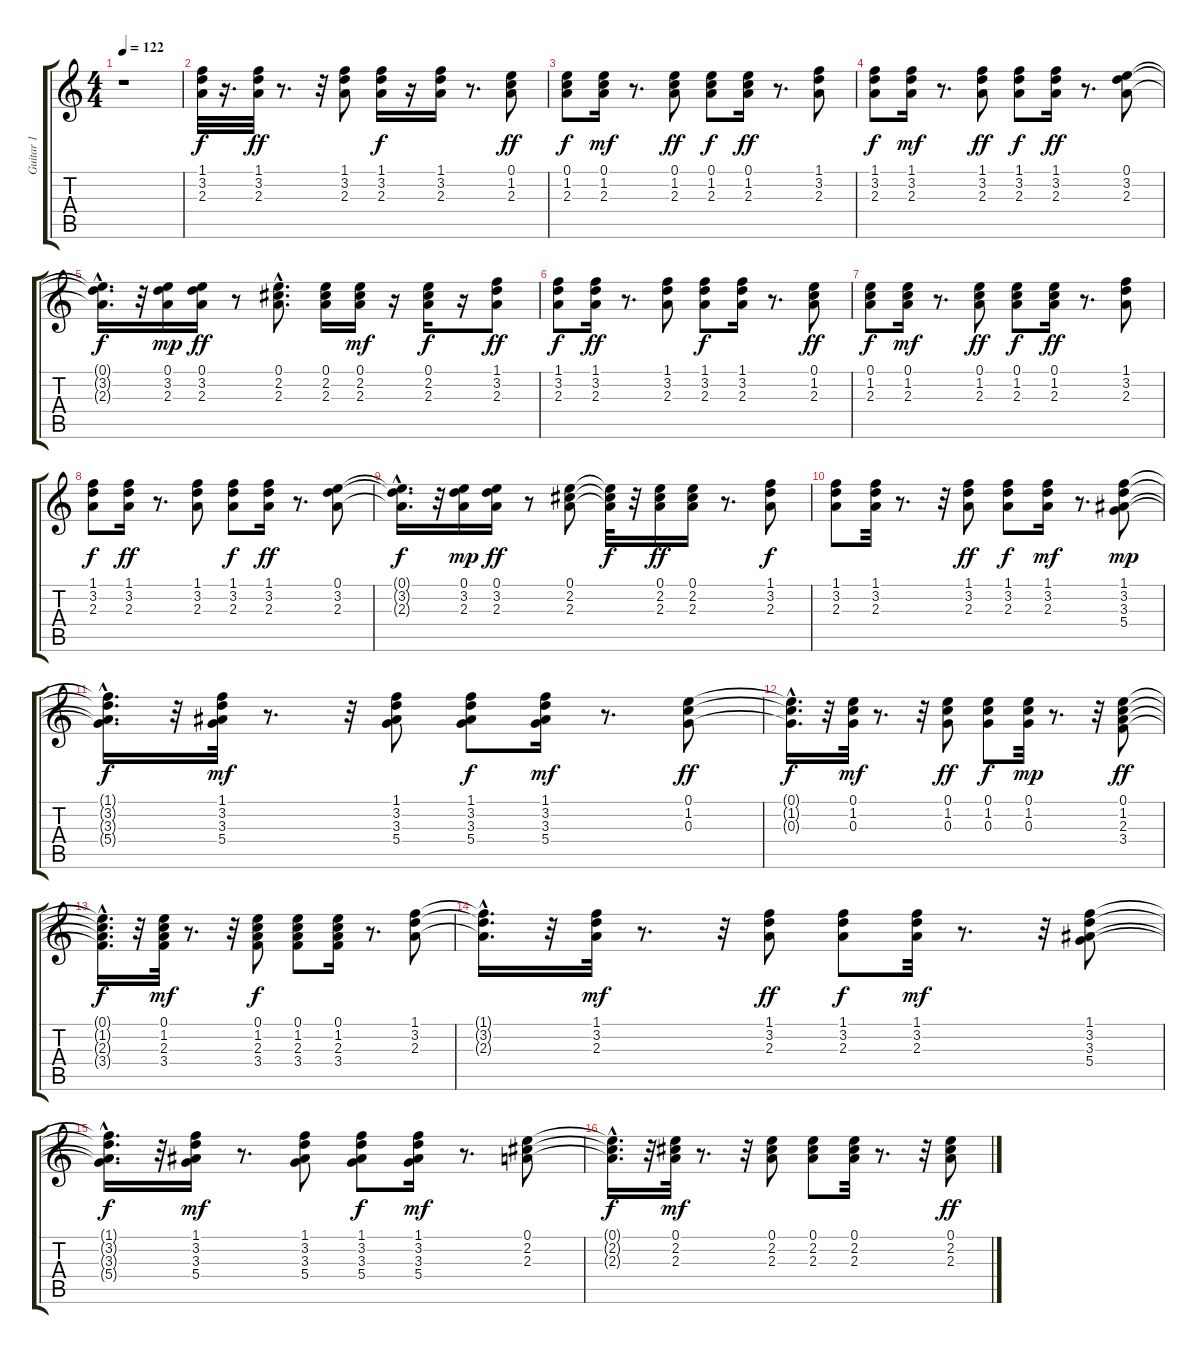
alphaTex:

\track ("Guitar 1" "Guitar 1") {instrument acousticguitarsteel}
\staff {score tabs}
\tuning (E4 B3 G3 D3 A2 E2) {hide}
\ts (4 4)
\tempo 122
\clef g2
\ks c
r.1{dy f instrument acousticguitarsteel} |
(1.1 3.2 2.3).32 r.16{d} (1.1 3.2 2.3).32{dy ff} r.8{d} r.32 (1.1 3.2 2.3).8 (1.1 3.2 2.3).16{dy f} r.16 (1.1 3.2 2.3).16 r.8{d} (0.1 1.2 2.3).8{dy ff} |
(0.1 1.2 2.3).8{dy f} (0.1 1.2 2.3).16{dy mf} r.8{d} (0.1 1.2 2.3).8{dy ff} (0.1 1.2 2.3).8{dy f} (0.1 1.2 2.3).16{dy ff} r.8{d} (1.1 3.2 2.3).8 |
(1.1 3.2 2.3).8{dy f} (1.1 3.2 2.3).16{dy mf} r.8{d} (1.1 3.2 2.3).8{dy ff} (1.1 3.2 2.3).8{dy f} (1.1 3.2 2.3).16{dy ff} r.8{d} (0.1 3.2 2.3).8 |
(0.1{hac t} 3.2{hac t} 2.3{hac t}).16{d dy f} r.32 (0.1 3.2 2.3).16{dy mp} (0.1 3.2 2.3).16{dy ff} r.8 (0.1{hac} 2.2{hac} 2.3{hac}).8{d} (0.1 2.2 2.3).16 (0.1 2.2 2.3).16{dy mf} r.16 (0.1 2.2 2.3).16{dy f} r.16 (1.1 3.2 2.3).8{dy ff} |
(1.1 3.2 2.3).8{dy f} (1.1 3.2 2.3).16{dy ff} r.8{d} (1.1 3.2 2.3).8 (1.1 3.2 2.3).8{dy f} (1.1 3.2 2.3).16 r.8{d} (0.1 1.2 2.3).8{dy ff} |
(0.1 1.2 2.3).8{dy f} (0.1 1.2 2.3).16{dy mf} r.8{d} (0.1 1.2 2.3).8{dy ff} (0.1 1.2 2.3).8{dy f} (0.1 1.2 2.3).16{dy ff} r.8{d} (1.1 3.2 2.3).8 |
(1.1 3.2 2.3).8{dy f} (1.1 3.2 2.3).16{dy ff} r.8{d} (1.1 3.2 2.3).8 (1.1 3.2 2.3).8{dy f} (1.1 3.2 2.3).16{dy ff} r.8{d} (0.1 3.2 2.3).8 |
(0.1{hac t} 3.2{hac t} 2.3{hac t}).16{d dy f} r.32 (0.1 3.2 2.3).16{dy mp} (0.1 3.2 2.3).16{dy ff} r.8 (0.1 2.2 2.3).8 (0.1{t} 2.2{t} 2.3{t}).32{dy f} r.32 (0.1 2.2 2.3).16{dy ff} (0.1 2.2 2.3).16 r.8{d} (1.1 3.2 2.3).8{dy f} |
(1.1 3.2 2.3).8 (1.1 3.2 2.3).32 r.8{d} r.32 (1.1 3.2 2.3).8{dy ff} (1.1 3.2 2.3).8{dy f} (1.1 3.2 2.3).16{dy mf} r.8{d} (1.1 3.2 3.3 5.4).8{dy mp} |
(1.1{hac t} 3.2{hac t} 3.3{hac t} 5.4{hac t}).16{d dy f} r.32 (1.1 3.2 3.3 5.4).32{dy mf} r.8{d} r.32 (1.1 3.2 3.3 5.4).8 (1.1 3.2 3.3 5.4).8{dy f} (1.1 3.2 3.3 5.4).16{dy mf} r.8{d} (0.1 1.2 0.3).8{dy ff} |
(0.1{hac t} 1.2{hac t} 0.3{hac t}).16{d dy f} r.32 (0.1 1.2 0.3).32{dy mf} r.8{d} r.32 (0.1 1.2 0.3).8{dy ff} (0.1 1.2 0.3).8{dy f} (0.1 1.2 0.3).32{dy mp} r.8{d} r.32 (0.1 1.2 2.3 3.4).8{dy ff} |
(0.1{hac t} 1.2{hac t} 2.3{hac t} 3.4{hac t}).16{d dy f} r.32 (0.1 1.2 2.3 3.4).32{dy mf} r.8{d} r.32 (0.1 1.2 2.3 3.4).8{dy f} (0.1 1.2 2.3 3.4).8 (0.1 1.2 2.3 3.4).16 r.8{d} (1.1 3.2 2.3).8 |
(1.1{hac t} 3.2{hac t} 2.3{hac t}).16{d} r.32 (1.1 3.2 2.3).32{dy mf} r.8{d} r.32 (1.1 3.2 2.3).8{dy ff} (1.1 3.2 2.3).8{dy f} (1.1 3.2 2.3).32{dy mf} r.8{d} r.32 (1.1 3.2 3.3 5.4).8 |
(1.1{t} 3.2{t} 3.3{hac t} 5.4{t}).16{d dy f} r.32 (1.1 3.2 3.3 5.4).16{dy mf} r.8{d} (1.1 3.2 3.3 5.4).8 (1.1 3.2 3.3 5.4).8{dy f} (1.1 3.2 3.3 5.4).16{dy mf} r.8{d} (0.1 2.2 2.3).8 |
(0.1{hac t} 2.2{t} 2.3{hac t}).16{d dy f} r.32 (0.1 2.2 2.3).32{dy mf} r.8{d} r.32 (0.1 2.2 2.3).8 (0.1 2.2 2.3).8 (0.1 2.2 2.3).32 r.8{d} r.32 (0.1 2.2 2.3).8{dy ff}
